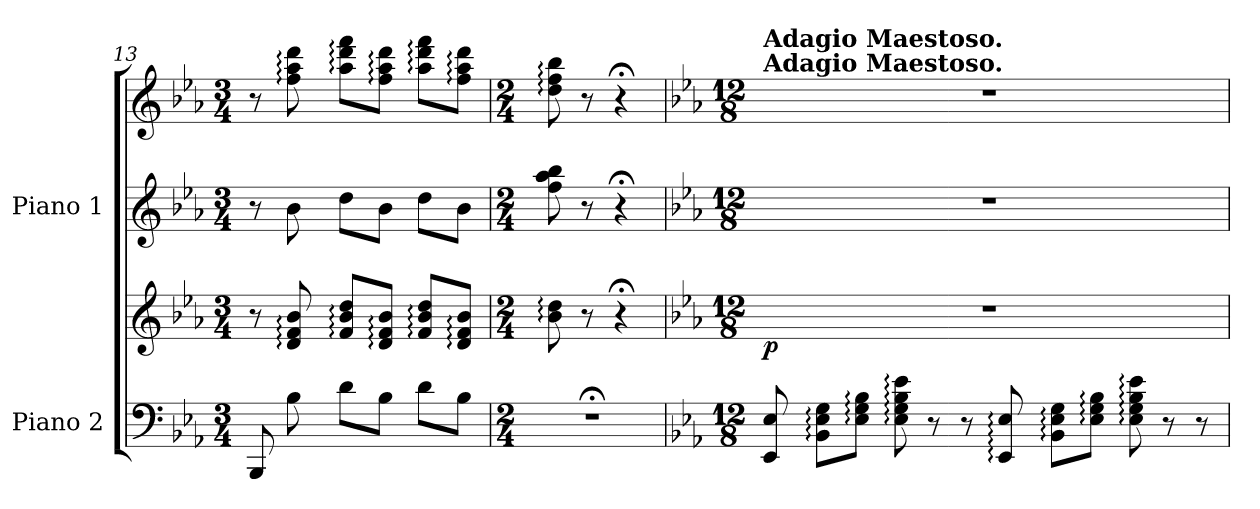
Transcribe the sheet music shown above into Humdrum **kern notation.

**kern	**kern	**dynam	**kern	**kern
*part2	*part2	*part2	*part1	*part1
*staff4	*staff3	*staff3/4	*staff2	*staff1
*I"Piano 2	*	*	*I"Piano 1	*
*I'Pno.	*	*	*I'Pno.	*
*clefF4	*clefG2	*	*clefG2	*clefG2
*k[b-e-a-]	*k[b-e-a-]	*	*k[b-e-a-]	*k[b-e-a-]
*M3/4	*M3/4	*	*M3/4	*M3/4
=13	=13	=13	=13	=13
8BBB-/	8r	.	8r	8r
8B-\	8d/: 8f/: 8b-/:	.	8b-\	8ff\: 8aa-\: 8ddd\:
8d\L	8f/: 8b-/: 8dd/:L	.	8dd\L	8aa-\: 8ddd\: 8fff\:L
8B-\J	8d/: 8f/: 8b-/:J	.	8b-\J	8ff\: 8aa-\: 8ddd\:J
8d\L	8f/: 8b-/: 8dd/:L	.	8dd\L	8aa-\: 8ddd\: 8fff\:L
8B-\J	8d/: 8f/: 8b-/:J	.	8b-\J	8ff\: 8aa-\: 8ddd\:J
=14	=14	=14	=14	=14
*M2/4	*M2/4	*	*M2/4	*M2/4
*	*	*	*	*8va
2r;<	8b-\: 8dd\:	.	8ff\ 8aa-\ 8bb-\	8ddd\: 8fff\: 8bbb-\:
.	8r	.	8r	8r
.	4r;<	.	4r;<	4r;<
!!LO:LB:g=z
=15	=15	=15	=15	=15
*k[b-e-a-]	*k[b-e-a-]	*	*k[b-e-a-]	*k[b-e-a-]
*M12/8	*M12/8	*	*M12/8	*M12/8
*	*	*	*	*X8va
!	!	!	!	!LO:TX:a:B:t=Adagio Maestoso.
!	!	!	!	!LO:TX:a:B:t=Adagio Maestoso.
!	!	!LO:DY:b	!	!
8EE-/ 8E-/	1.r	p	1.r	1.r
8BB-\: 8E-\: 8G\:L	.	.	.	.
8E-\: 8G\: 8B-\:J	.	.	.	.
8E-\: 8G\: 8B-\: 8e-\:	.	.	.	.
8r	.	.	.	.
8r	.	.	.	.
8EE-/: 8E-/:	.	.	.	.
8BB-\: 8E-\: 8G\:L	.	.	.	.
8E-\: 8G\: 8B-\:J	.	.	.	.
8E-\: 8G\: 8B-\: 8e-\:	.	.	.	.
8r	.	.	.	.
8r	.	.	.	.
=	=	=	=	=
*-	*-	*-	*-	*-
